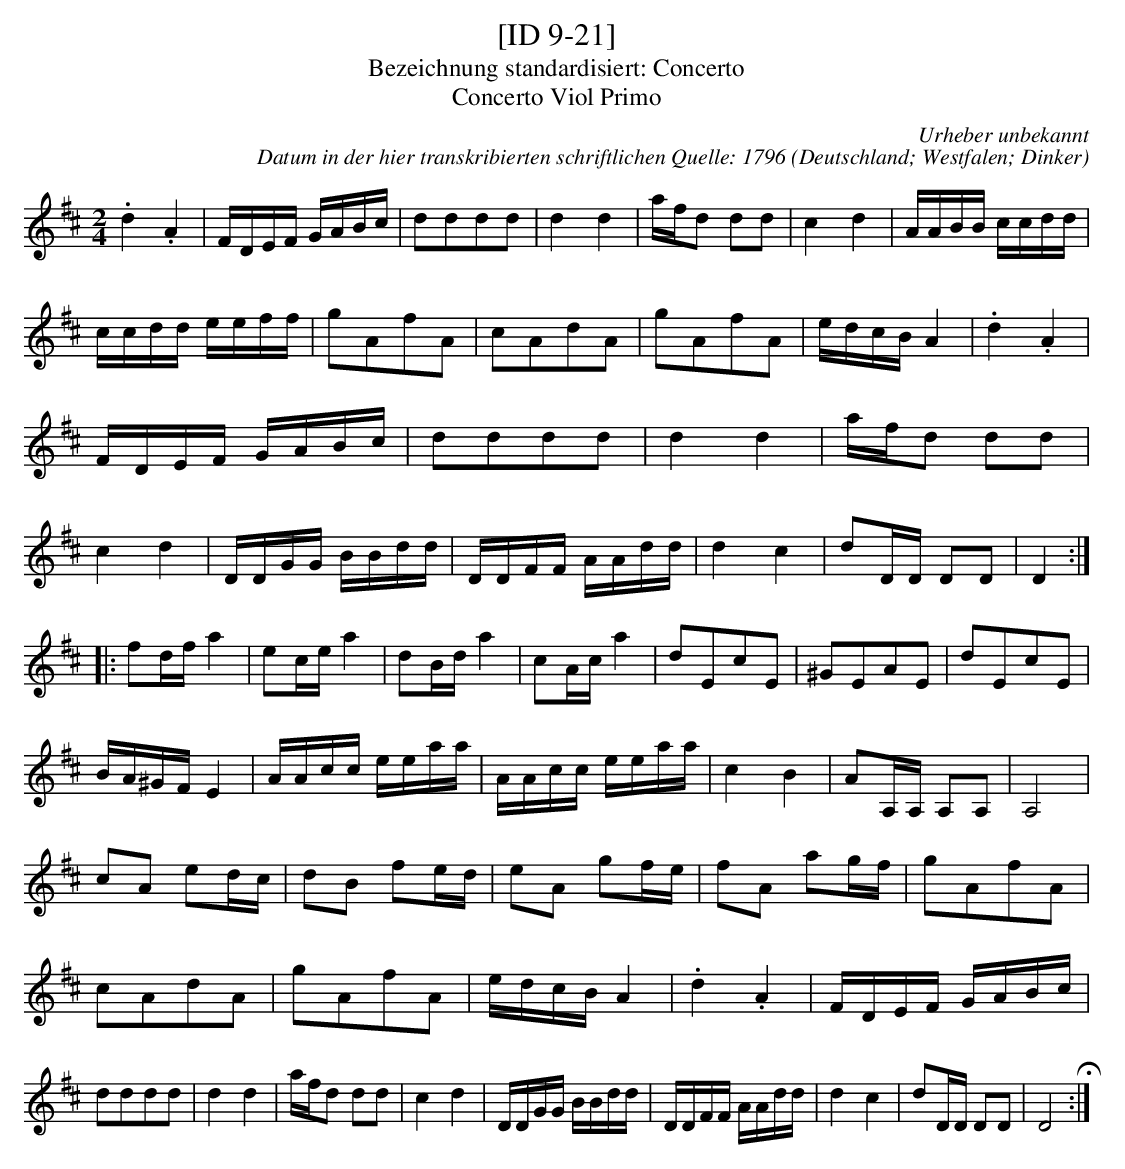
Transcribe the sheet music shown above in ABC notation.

X:1
T:[ID 9-21]
T:Bezeichnung standardisiert: Concerto
T:Concerto Viol Primo
C:Urheber unbekannt
C:Datum in der hier transkribierten schriftlichen Quelle: 1796
O:Deutschland; Westfalen; Dinker
M:2/4
L:1/16
K:D
.d4.A4 | FDEF GABc | d2d2d2d2 | d4d4 | afd2 d2d2 | c4d4 | AABB ccdd |ccdd eeff | g2A2f2A2 | c2A2d2A2 | g2A2f2A2 | edcBA4 | .d4.A4 | FDEF GABc |d2d2d2d2 | d4d4 | afd2 d2d2 | c4d4 | DDGG BBdd | DDFF AAdd | d4c4 |d2DD D2D2 | D4 ::
f2dfa4 | e2cea4 | d2Bda4 | c2Aca4 | d2E2c2E2 | ^G2E2A2E2 |d2E2c2E2 | BA^GFE4 | AAcc eeaa | AAcc eeaa | c4B4 | A2A,A, A,2A,2 | A,8 |c2A2 e2dc | d2B2 f2ed | e2A2 g2fe | f2A2 a2gf | g2A2f2A2 | c2A2d2A2 | g2A2f2A2 |edcBA4 | .d4.A4 | FDEF GABc | d2d2d2d2 | d4d4 | afd2 d2d2 | c4d4 |DDGG BBdd | DDFF AAdd | d4c4 | d2DD D2D2 | D8 H:|
